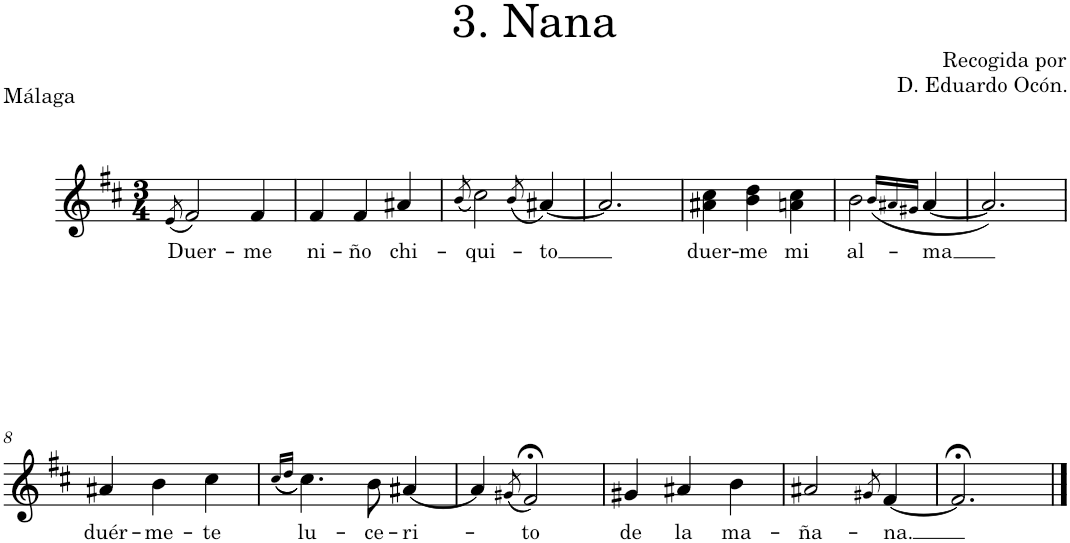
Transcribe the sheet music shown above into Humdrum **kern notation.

**kern	**text
*part1	*part1
*staff1	*staff1
*I"Piano	*
*I'Pno.	*
*clefG2	*
*k[f#c#]	*
*M3/4	*
=1	=1
(8qe/	.
!	!LO:LY:b
2f#/)	Duer-
!	!LO:LY:b
4f#/	-me
=2	=2
!	!LO:LY:b
4f#/	ni-
!	!LO:LY:b
4f#/	-ño
!	!LO:LY:b
4a#X/	chi-
=3	=3
(8qb/	.
!	!LO:LY:b
2cc#\)	-qui-
(8qb/	.
!	!LO:LY:b
[4a#X/)	-to
=4	=4
2.a#/]	.
=5	=5
!	!LO:LY:b
4a#X\ 4cc#\	duer-
!	!LO:LY:b
4b\ 4dd\	-me
!	!LO:LY:b
4an\ 4cc#\	mi
=6	=6
!	!LO:LY:b
2b\	al-
(16qb/LL	.
16qa#X/	.
16qg#X/JJ	.
!	!LO:LY:b
[4a#/	-ma
=7	=7
2.a#/])	.
!!LO:LB:g=z
=8	=8
!	!LO:LY:b
4a#X/	duér-
!	!LO:LY:b
4b\	-me-
!	!LO:LY:b
4cc#\	-te
=9	=9
((16qcc#/LL	.
16qdd/JJ	.
!	!LO:LY:b
4.cc#\))	lu-
!	!LO:LY:b
8b\	ce-
!	!LO:LY:b
[4a#X/	-ri-
=10	=10
4a#/]	.
(8qg#X/	.
!	!LO:LY:b
2f#;</)	-to
=11	=11
!	!LO:LY:b
4g#X/	de
!	!LO:LY:b
4a#X/	la
!	!LO:LY:b
4b\	ma-
=12	=12
!	!LO:LY:b
2a#X/	-ña-
8qg#X/	.
!	!LO:LY:b
[4f#/	-na.
=13	=13
2.f#;</]	.
==	==
*-	*-
